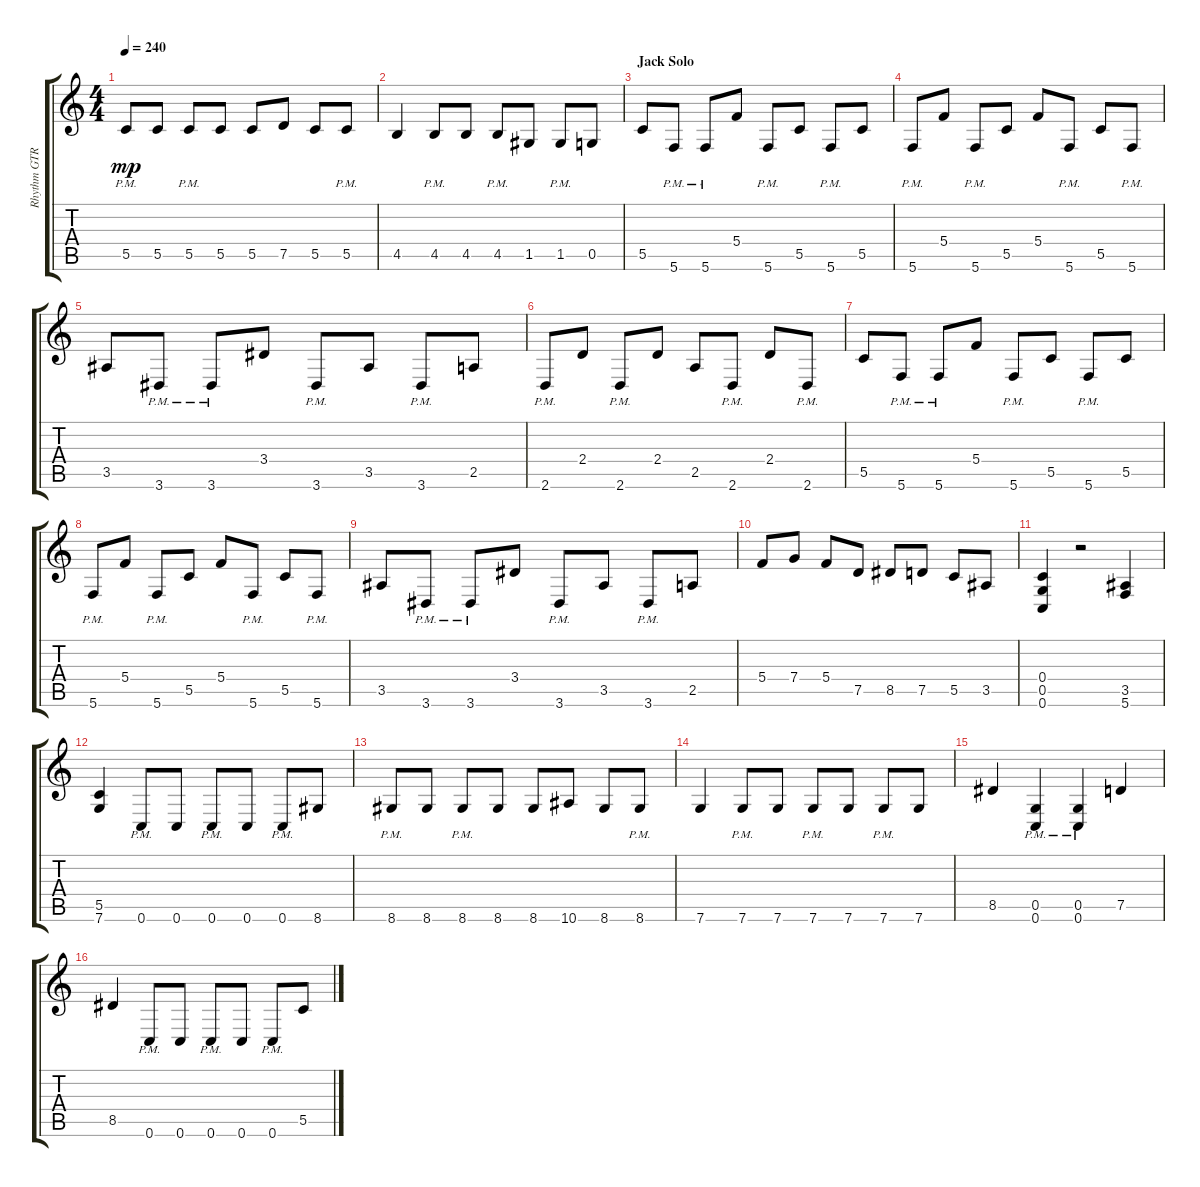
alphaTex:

\track ("Rhythm GTR 2" "Rhythm GTR") {instrument distortionguitar}
\staff {score tabs}
\tuning (D4 A3 F3 C3 G2 C2) {hide}
\ts (4 4)
\tempo 240
\clef g2
\ks aminor
5.5{pm}.8{dy mp} 5.5.8 5.5{pm}.8 5.5.8 5.5.8 7.5.8 5.5.8 5.5{pm}.8 |
4.5.4 4.5{pm}.8 4.5.8 4.5{pm}.8 1.5.8 1.5{pm}.8 0.5.8 |
\section ("" "Jack Solo")
5.5.8 5.6{pm}.8 5.6{pm}.8 5.4.8 5.6{pm}.8 5.5.8 5.6{pm}.8 5.5.8 |
5.6{pm}.8 5.4.8 5.6{pm}.8 5.5.8 5.4.8 5.6{pm}.8 5.5.8 5.6{pm}.8 |
3.5.8 3.6{pm}.8 3.6{pm}.8 3.4.8 3.6{pm}.8 3.5.8 3.6{pm}.8 2.5.8 |
2.6{pm}.8 2.4.8 2.6{pm}.8 2.4.8 2.5.8 2.6{pm}.8 2.4.8 2.6{pm}.8 |
5.5.8 5.6{pm}.8 5.6{pm}.8 5.4.8 5.6{pm}.8 5.5.8 5.6{pm}.8 5.5.8 |
5.6{pm}.8 5.4.8 5.6{pm}.8 5.5.8 5.4.8 5.6{pm}.8 5.5.8 5.6{pm}.8 |
3.5.8 3.6{pm}.8 3.6{pm}.8 3.4.8 3.6{pm}.8 3.5.8 3.6{pm}.8 2.5.8 |
5.4.8 7.4.8 5.4.8 7.5.8 8.5.8 7.5.8 5.5.8 3.5.8 |
(0.4 0.5 0.6).4 r.2 (3.5 5.6).4 |
(5.5 7.6).4 0.6{pm}.8 0.6.8 0.6{pm}.8 0.6.8 0.6{pm}.8 8.6.8 |
8.6{pm}.8 8.6.8 8.6{pm}.8 8.6.8 8.6.8 10.6.8 8.6.8 8.6{pm}.8 |
7.6.4 7.6{pm}.8 7.6.8 7.6{pm}.8 7.6.8 7.6{pm}.8 7.6.8 |
8.5.4 (0.5{pm} 0.6{pm}).4 (0.5{pm} 0.6{pm}).4 7.5.4 |
8.5.4 0.6{pm}.8 0.6.8 0.6{pm}.8 0.6.8 0.6{pm}.8 5.5.8
